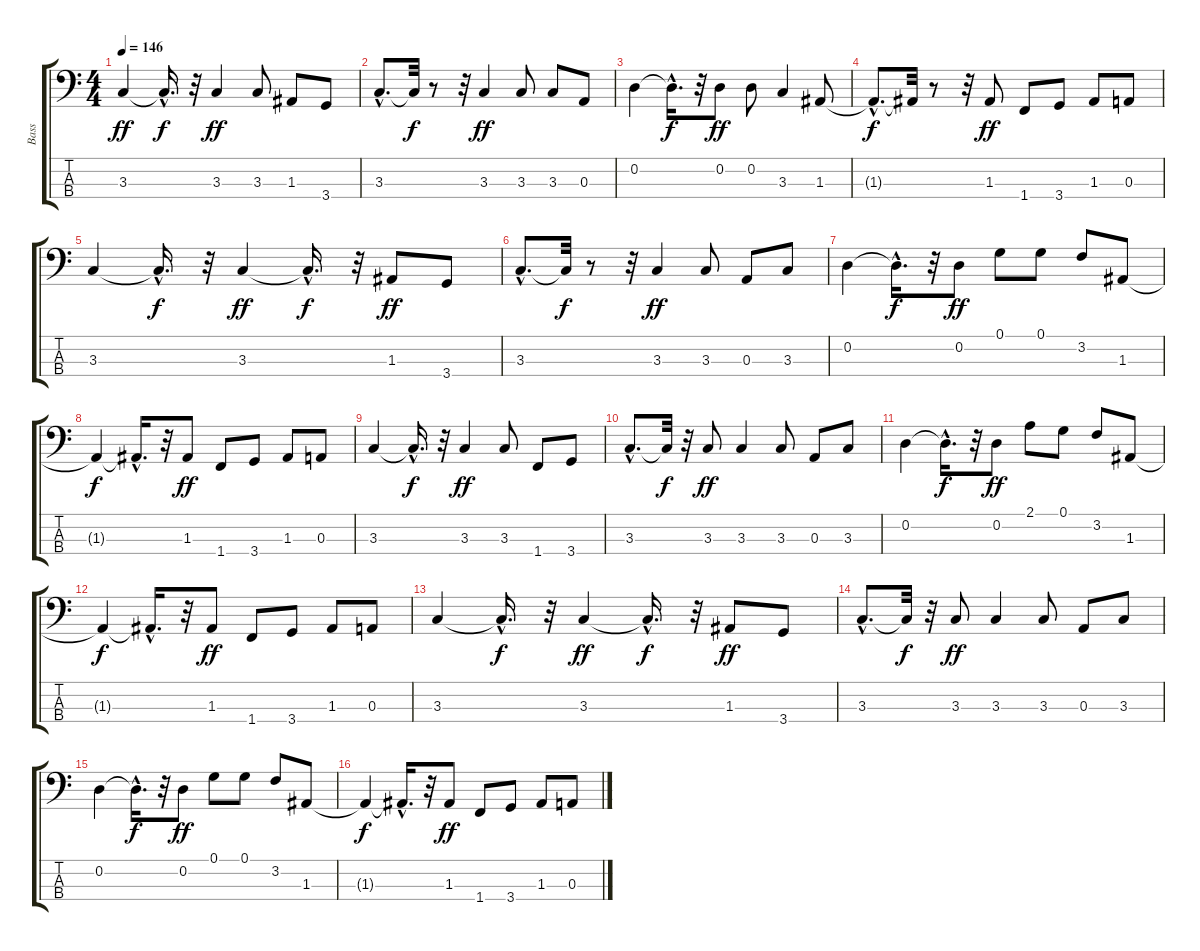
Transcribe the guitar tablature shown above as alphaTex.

\track ("Bass" "Bass") {instrument electricbassfinger}
\staff {score tabs}
\tuning (G2 D2 A1 E1) {hide}
\ts (4 4)
\tempo 146
\clef f4
\ks c
3.3.4{dy ff} 3.3{hac t}.16{d dy f} r.32 3.3.4{dy ff} 3.3.8 1.3.8 3.4.8 |
3.3{hac}.8{d} 3.3{t}.32{dy f} r.8 r.32 3.3.4{dy ff} 3.3.8 3.3.8 0.3.8 |
0.2.4 0.2{hac t}.16{d dy f} r.32 0.2.8{dy ff} 0.2.8 3.3.4 1.3.8 |
1.3{hac t}.8{d dy f} 1.3{t}.32 r.8 r.32 1.3.8{dy ff} 1.4.8 3.4.8 1.3.8 0.3.8 |
3.3.4 3.3{hac t}.16{d dy f} r.32 3.3.4{dy ff} 3.3{hac t}.16{d dy f} r.32 1.3.8{dy ff} 3.4.8 |
3.3{hac}.8{d} 3.3{t}.32{dy f} r.8 r.32 3.3.4{dy ff} 3.3.8 0.3.8 3.3.8 |
0.2.4 0.2{hac t}.16{d dy f} r.32 0.2.8{dy ff} 0.1.8 0.1.8 3.2.8 1.3.8 |
1.3{t}.4{dy f} 1.3{hac t}.16{d} r.32 1.3.8{dy ff} 1.4.8 3.4.8 1.3.8 0.3.8 |
3.3.4 3.3{hac t}.16{d dy f} r.32 3.3.4{dy ff} 3.3.8 1.4.8 3.4.8 |
3.3{hac}.8{d} 3.3{t}.32{dy f} r.32 3.3.8{dy ff} 3.3.4 3.3.8 0.3.8 3.3.8 |
0.2.4 0.2{hac t}.16{d dy f} r.32 0.2.8{dy ff} 2.1.8 0.1.8 3.2.8 1.3.8 |
1.3{t}.4{dy f} 1.3{hac t}.16{d} r.32 1.3.8{dy ff} 1.4.8 3.4.8 1.3.8 0.3.8 |
3.3.4 3.3{hac t}.16{d dy f} r.32 3.3.4{dy ff} 3.3{hac t}.16{d dy f} r.32 1.3.8{dy ff} 3.4.8 |
3.3{hac}.8{d} 3.3{t}.32{dy f} r.32 3.3.8{dy ff} 3.3.4 3.3.8 0.3.8 3.3.8 |
0.2.4 0.2{hac t}.16{d dy f} r.32 0.2.8{dy ff} 0.1.8 0.1.8 3.2.8 1.3.8 |
1.3{t}.4{dy f} 1.3{hac t}.16{d} r.32 1.3.8{dy ff} 1.4.8 3.4.8 1.3.8 0.3.8
